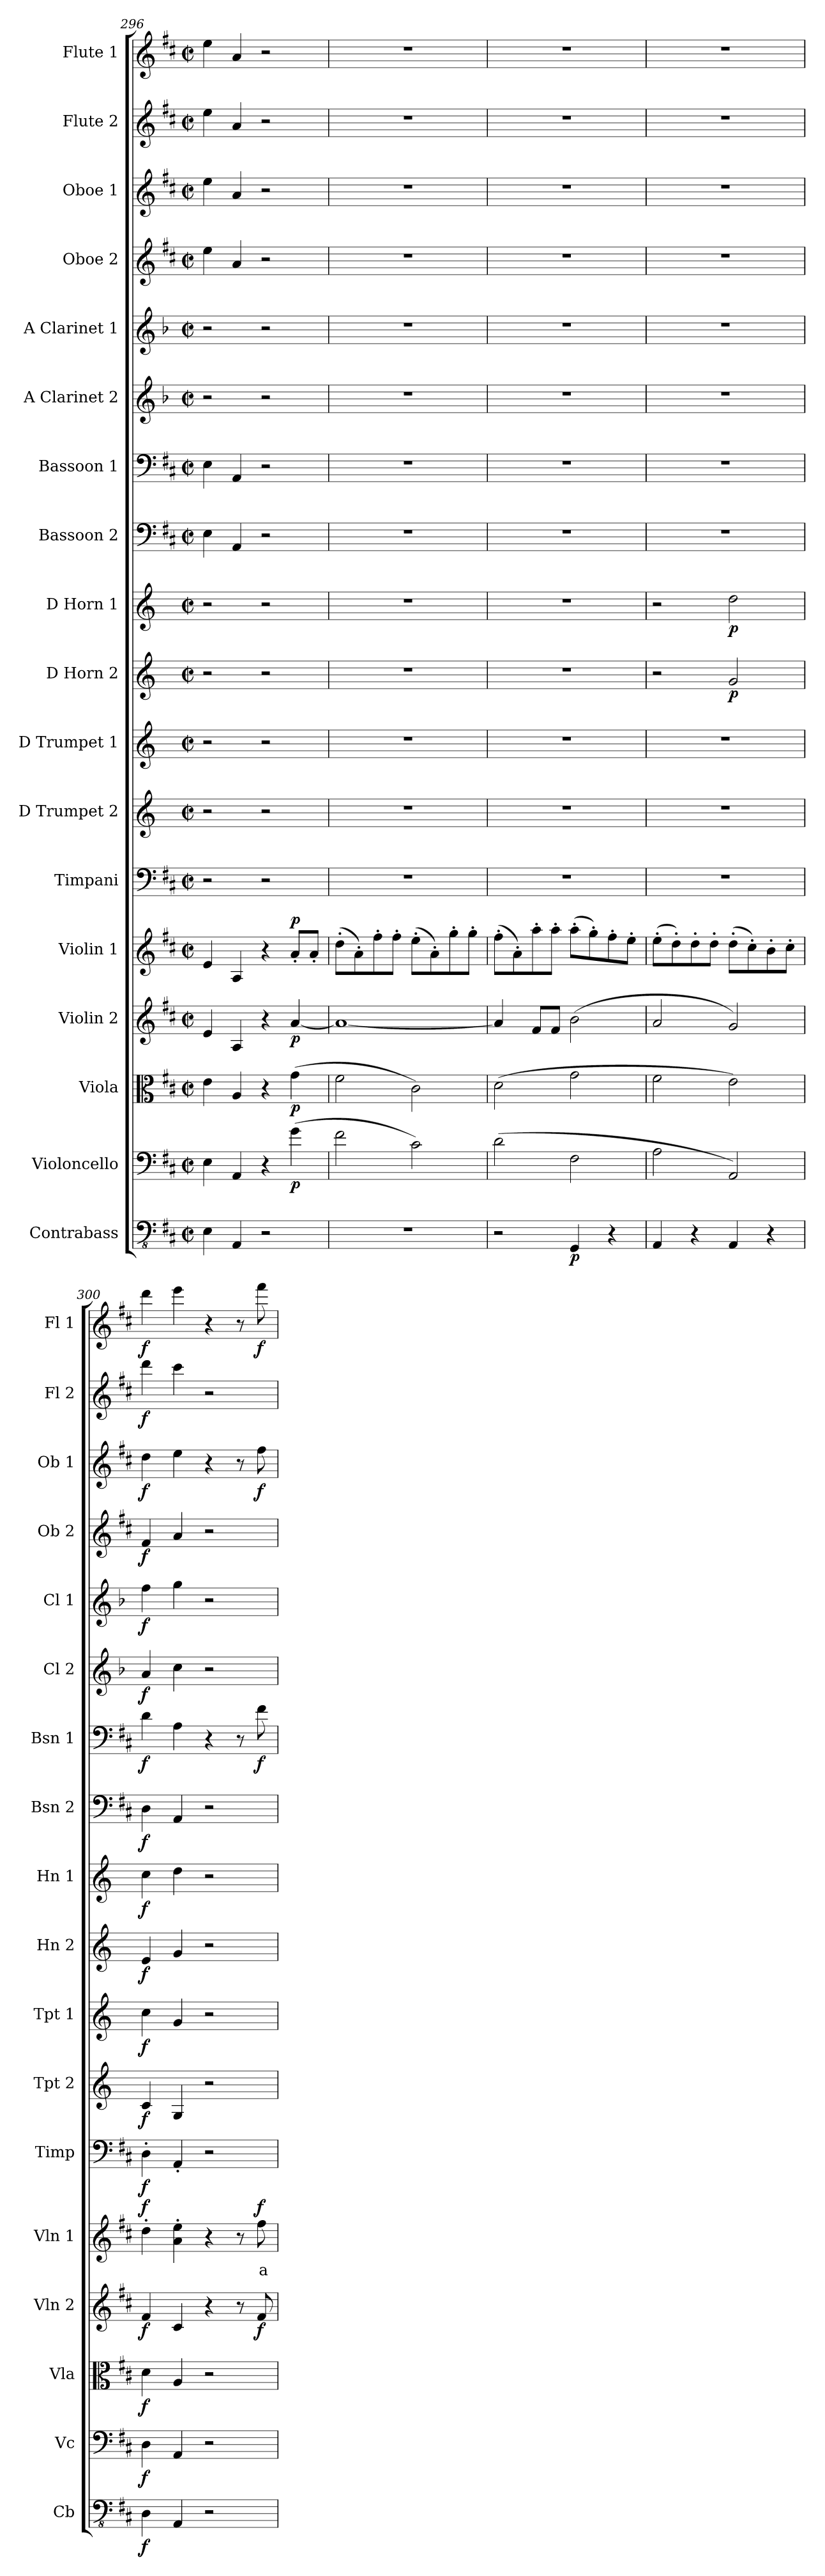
**kern	**dynam	**kern	**dynam	**kern	**dynam	**kern	**dynam	**kern	**text	**dynam	**kern	**dynam	**kern	**dynam	**kern	**dynam	**kern	**dynam	**kern	**dynam	**kern	**dynam	**kern	**dynam	**kern	**dynam	**kern	**dynam	**kern	**dynam	**kern	**dynam	**kern	**dynam	**kern	**dynam
*part18	*part18	*part17	*part17	*part16	*part16	*part15	*part15	*part14	*part14	*part14	*part13	*part13	*part12	*part12	*part11	*part11	*part10	*part10	*part9	*part9	*part8	*part8	*part7	*part7	*part6	*part6	*part5	*part5	*part4	*part4	*part3	*part3	*part2	*part2	*part1	*part1
*staff18	*staff18	*staff17	*staff17	*staff16	*staff16	*staff15	*staff15	*staff14	*staff14	*staff14	*staff13	*staff13	*staff12	*staff12	*staff11	*staff11	*staff10	*staff10	*staff9	*staff9	*staff8	*staff8	*staff7	*staff7	*staff6	*staff6	*staff5	*staff5	*staff4	*staff4	*staff3	*staff3	*staff2	*staff2	*staff1	*staff1
*I"Contrabass	*	*I"Violoncello	*	*I"Viola	*	*I"Violin 2	*	*I"Violin 1	*	*	*I"Timpani	*	*I"D Trumpet 2	*	*I"D Trumpet 1	*	*I"D Horn 2	*	*I"D Horn 1	*	*I"Bassoon 2	*	*I"Bassoon 1	*	*I"A Clarinet 2	*	*I"A Clarinet 1	*	*I"Oboe 2	*	*I"Oboe 1	*	*I"Flute 2	*	*I"Flute 1	*
*I'Cb	*	*I'Vc	*	*I'Vla	*	*I'Vln 2	*	*I'Vln 1	*	*	*I'Timp	*	*I'Tpt 2	*	*I'Tpt 1	*	*I'Hn 2	*	*I'Hn 1	*	*I'Bsn 2	*	*I'Bsn 1	*	*I'Cl 2	*	*I'Cl 1	*	*I'Ob 2	*	*I'Ob 1	*	*I'Fl 2	*	*I'Fl 1	*
*clefFv4	*	*clefF4	*	*clefC3	*	*clefG2	*	*clefG2	*	*	*clefF4	*	*clefG2	*	*clefG2	*	*clefG2	*	*clefG2	*	*clefF4	*	*clefF4	*	*clefG2	*	*clefG2	*	*clefG2	*	*clefG2	*	*clefG2	*	*clefG2	*
*	*	*	*	*	*	*	*	*	*	*	*	*	*ITrd-1c-2	*	*ITrd-1c-2	*	*ITrd6c10	*	*ITrd6c10	*	*	*	*	*	*ITrd2c3	*	*ITrd2c3	*	*	*	*	*	*	*	*	*
*k[f#c#]	*	*k[f#c#]	*	*k[f#c#]	*	*k[f#c#]	*	*k[f#c#]	*	*	*k[f#c#]	*	*k[f#c#]	*	*k[f#c#]	*	*k[f#c#]	*	*k[f#c#]	*	*k[f#c#]	*	*k[f#c#]	*	*k[f#c#]	*	*k[f#c#]	*	*k[f#c#]	*	*k[f#c#]	*	*k[f#c#]	*	*k[f#c#]	*
*M2/2	*	*M2/2	*	*M2/2	*	*M2/2	*	*M2/2	*	*	*M2/2	*	*M2/2	*	*M2/2	*	*M2/2	*	*M2/2	*	*M2/2	*	*M2/2	*	*M2/2	*	*M2/2	*	*M2/2	*	*M2/2	*	*M2/2	*	*M2/2	*
*met(c|)	*	*met(c|)	*	*met(c|)	*	*met(c|)	*	*met(c|)	*	*	*met(c|)	*	*met(c|)	*	*met(c|)	*	*met(c|)	*	*met(c|)	*	*met(c|)	*	*met(c|)	*	*met(c|)	*	*met(c|)	*	*met(c|)	*	*met(c|)	*	*met(c|)	*	*met(c|)	*
=296	=296	=296	=296	=296	=296	=296	=296	=296	=296	=296	=296	=296	=296	=296	=296	=296	=296	=296	=296	=296	=296	=296	=296	=296	=296	=296	=296	=296	=296	=296	=296	=296	=296	=296	=296	=296
4EE\	.	4E\	.	4e\	.	4e/	.	4e/	.	.	2r	.	2r	.	2r	.	2r	.	2r	.	4E\	.	4E\	.	2r	.	2r	.	4ee\	.	4ee\	.	4ee\	.	4ee\	.
4AAA/	.	4AA/	.	4A/	.	4A/	.	4A/	.	.	.	.	.	.	.	.	.	.	.	.	4AA/	.	4AA/	.	.	.	.	.	4a/	.	4a/	.	4a/	.	4a/	.
2r	.	4r	.	4r	.	4r	.	4r	.	.	2r	.	2r	.	2r	.	2r	.	2r	.	2r	.	2r	.	2r	.	2r	.	2r	.	2r	.	2r	.	2r	.
!	!	!	!LO:DY:b	!	!LO:DY:b	!	!LO:DY:b	!	!	!LO:DY:b	!	!	!	!	!	!	!	!	!	!	!	!	!	!	!	!	!	!	!	!	!	!	!	!	!	!
.	.	(4g\	p	(4g\	p	[4a/	p	8a'/L	.	p	.	.	.	.	.	.	.	.	.	.	.	.	.	.	.	.	.	.	.	.	.	.	.	.	.	.
.	.	.	.	.	.	.	.	8a'/J	.	.	.	.	.	.	.	.	.	.	.	.	.	.	.	.	.	.	.	.	.	.	.	.	.	.	.	.
=297	=297	=297	=297	=297	=297	=297	=297	=297	=297	=297	=297	=297	=297	=297	=297	=297	=297	=297	=297	=297	=297	=297	=297	=297	=297	=297	=297	=297	=297	=297	=297	=297	=297	=297	=297	=297
1r	.	2f#\	.	2f#\	.	1a_	.	(8dd'\L	.	.	1r	.	1r	.	1r	.	1r	.	1r	.	1r	.	1r	.	1r	.	1r	.	1r	.	1r	.	1r	.	1r	.
.	.	.	.	.	.	.	.	8a'\)	.	.	.	.	.	.	.	.	.	.	.	.	.	.	.	.	.	.	.	.	.	.	.	.	.	.	.	.
.	.	.	.	.	.	.	.	8ff#'\	.	.	.	.	.	.	.	.	.	.	.	.	.	.	.	.	.	.	.	.	.	.	.	.	.	.	.	.
.	.	.	.	.	.	.	.	8ff#'\J	.	.	.	.	.	.	.	.	.	.	.	.	.	.	.	.	.	.	.	.	.	.	.	.	.	.	.	.
.	.	2c#\)	.	2c#\)	.	.	.	(8ee'\L	.	.	.	.	.	.	.	.	.	.	.	.	.	.	.	.	.	.	.	.	.	.	.	.	.	.	.	.
.	.	.	.	.	.	.	.	8a'\)	.	.	.	.	.	.	.	.	.	.	.	.	.	.	.	.	.	.	.	.	.	.	.	.	.	.	.	.
.	.	.	.	.	.	.	.	8gg'\	.	.	.	.	.	.	.	.	.	.	.	.	.	.	.	.	.	.	.	.	.	.	.	.	.	.	.	.
.	.	.	.	.	.	.	.	8gg'\J	.	.	.	.	.	.	.	.	.	.	.	.	.	.	.	.	.	.	.	.	.	.	.	.	.	.	.	.
=298	=298	=298	=298	=298	=298	=298	=298	=298	=298	=298	=298	=298	=298	=298	=298	=298	=298	=298	=298	=298	=298	=298	=298	=298	=298	=298	=298	=298	=298	=298	=298	=298	=298	=298	=298	=298
2r	.	(2d\	.	(2d\	.	4a/]	.	(8ff#'\L	.	.	1r	.	1r	.	1r	.	1r	.	1r	.	1r	.	1r	.	1r	.	1r	.	1r	.	1r	.	1r	.	1r	.
.	.	.	.	.	.	.	.	8a'\)	.	.	.	.	.	.	.	.	.	.	.	.	.	.	.	.	.	.	.	.	.	.	.	.	.	.	.	.
.	.	.	.	.	.	8f#/L	.	8aa'\	.	.	.	.	.	.	.	.	.	.	.	.	.	.	.	.	.	.	.	.	.	.	.	.	.	.	.	.
.	.	.	.	.	.	8f#/J	.	8aa'\J	.	.	.	.	.	.	.	.	.	.	.	.	.	.	.	.	.	.	.	.	.	.	.	.	.	.	.	.
!	!LO:DY:b	!	!	!	!	!	!	!	!	!	!	!	!	!	!	!	!	!	!	!	!	!	!	!	!	!	!	!	!	!	!	!	!	!	!	!
4GGG/	p	2F#\	.	2g\	.	(2b\	.	(8aa'\L	.	.	.	.	.	.	.	.	.	.	.	.	.	.	.	.	.	.	.	.	.	.	.	.	.	.	.	.
.	.	.	.	.	.	.	.	8gg'\)	.	.	.	.	.	.	.	.	.	.	.	.	.	.	.	.	.	.	.	.	.	.	.	.	.	.	.	.
4r	.	.	.	.	.	.	.	8ff#'\	.	.	.	.	.	.	.	.	.	.	.	.	.	.	.	.	.	.	.	.	.	.	.	.	.	.	.	.
.	.	.	.	.	.	.	.	8ee'\J	.	.	.	.	.	.	.	.	.	.	.	.	.	.	.	.	.	.	.	.	.	.	.	.	.	.	.	.
!!LO:PB:g=z
=299	=299	=299	=299	=299	=299	=299	=299	=299	=299	=299	=299	=299	=299	=299	=299	=299	=299	=299	=299	=299	=299	=299	=299	=299	=299	=299	=299	=299	=299	=299	=299	=299	=299	=299	=299	=299
4AAA/	.	2A\	.	2f#\	.	2a/	.	(8ee'\L	.	.	1r	.	1r	.	1r	.	2r	.	2r	.	1r	.	1r	.	1r	.	1r	.	1r	.	1r	.	1r	.	1r	.
.	.	.	.	.	.	.	.	8dd'\)	.	.	.	.	.	.	.	.	.	.	.	.	.	.	.	.	.	.	.	.	.	.	.	.	.	.	.	.
4r	.	.	.	.	.	.	.	8dd'\	.	.	.	.	.	.	.	.	.	.	.	.	.	.	.	.	.	.	.	.	.	.	.	.	.	.	.	.
.	.	.	.	.	.	.	.	8dd'\J	.	.	.	.	.	.	.	.	.	.	.	.	.	.	.	.	.	.	.	.	.	.	.	.	.	.	.	.
!	!	!	!	!	!	!	!	!	!	!	!	!	!	!	!	!	!	!LO:DY:b	!	!LO:DY:b	!	!	!	!	!	!	!	!	!	!	!	!	!	!	!	!
4AAA/	.	2AA/)	.	2e\)	.	2g/)	.	(8dd'\L	.	.	.	.	.	.	.	.	2A/	p	2e\	p	.	.	.	.	.	.	.	.	.	.	.	.	.	.	.	.
.	.	.	.	.	.	.	.	8cc#'\)	.	.	.	.	.	.	.	.	.	.	.	.	.	.	.	.	.	.	.	.	.	.	.	.	.	.	.	.
4r	.	.	.	.	.	.	.	8b'\	.	.	.	.	.	.	.	.	.	.	.	.	.	.	.	.	.	.	.	.	.	.	.	.	.	.	.	.
.	.	.	.	.	.	.	.	8cc#'\J	.	.	.	.	.	.	.	.	.	.	.	.	.	.	.	.	.	.	.	.	.	.	.	.	.	.	.	.
=300	=300	=300	=300	=300	=300	=300	=300	=300	=300	=300	=300	=300	=300	=300	=300	=300	=300	=300	=300	=300	=300	=300	=300	=300	=300	=300	=300	=300	=300	=300	=300	=300	=300	=300	=300	=300
!	!LO:DY:b	!	!LO:DY:b	!	!LO:DY:b	!	!LO:DY:b	!	!	!LO:DY:b	!	!LO:DY:b	!	!LO:DY:b	!	!LO:DY:b	!	!LO:DY:b	!	!LO:DY:b	!	!LO:DY:b	!	!LO:DY:b	!	!LO:DY:b	!	!LO:DY:b	!	!LO:DY:b	!	!LO:DY:b	!	!LO:DY:b	!	!LO:DY:b
4DD\	f	4D\	f	4d\	f	4f#/	f	4dd'\	.	f	4D'\	f	4d/	f	4dd\	f	4F#/	f	4d\	f	4D\	f	4d\	f	4f#/	f	4dd\	f	4f#/	f	4dd\	f	4ddd\	f	4ddd\	f
4AAA/	.	4AA/	.	4A/	.	4c#/	.	4a\' 4ee\'	.	.	4AA'/	.	4A/	.	4a/	.	4A/	.	4e\	.	4AA/	.	4A\	.	4a\	.	4ee\	.	4a/	.	4ee\	.	4ccc#\	.	4eee\	.
2r	.	2r	.	2r	.	4r	.	4r	.	.	2r	.	2r	.	2r	.	2r	.	2r	.	2r	.	4r	.	2r	.	2r	.	2r	.	4r	.	2r	.	4r	.
.	.	.	.	.	.	8r	.	8r	.	.	.	.	.	.	.	.	.	.	.	.	.	.	8r	.	.	.	.	.	.	.	8r	.	.	.	8r	.
!	!	!	!	!	!	!	!LO:DY:b	!	!LO:LY:b:color=#FF0000	!LO:DY:b	!	!	!	!	!	!	!	!	!	!	!	!	!	!LO:DY:b	!	!	!	!	!	!	!	!LO:DY:b	!	!	!	!LO:DY:b
.	.	.	.	.	.	8f#/	f	8ff#\	a	f	.	.	.	.	.	.	.	.	.	.	.	.	8f#\	f	.	.	.	.	.	.	8ff#\	f	.	.	8fff#\	f
=	=	=	=	=	=	=	=	=	=	=	=	=	=	=	=	=	=	=	=	=	=	=	=	=	=	=	=	=	=	=	=	=	=	=	=	=
*-	*-	*-	*-	*-	*-	*-	*-	*-	*-	*-	*-	*-	*-	*-	*-	*-	*-	*-	*-	*-	*-	*-	*-	*-	*-	*-	*-	*-	*-	*-	*-	*-	*-	*-	*-	*-
